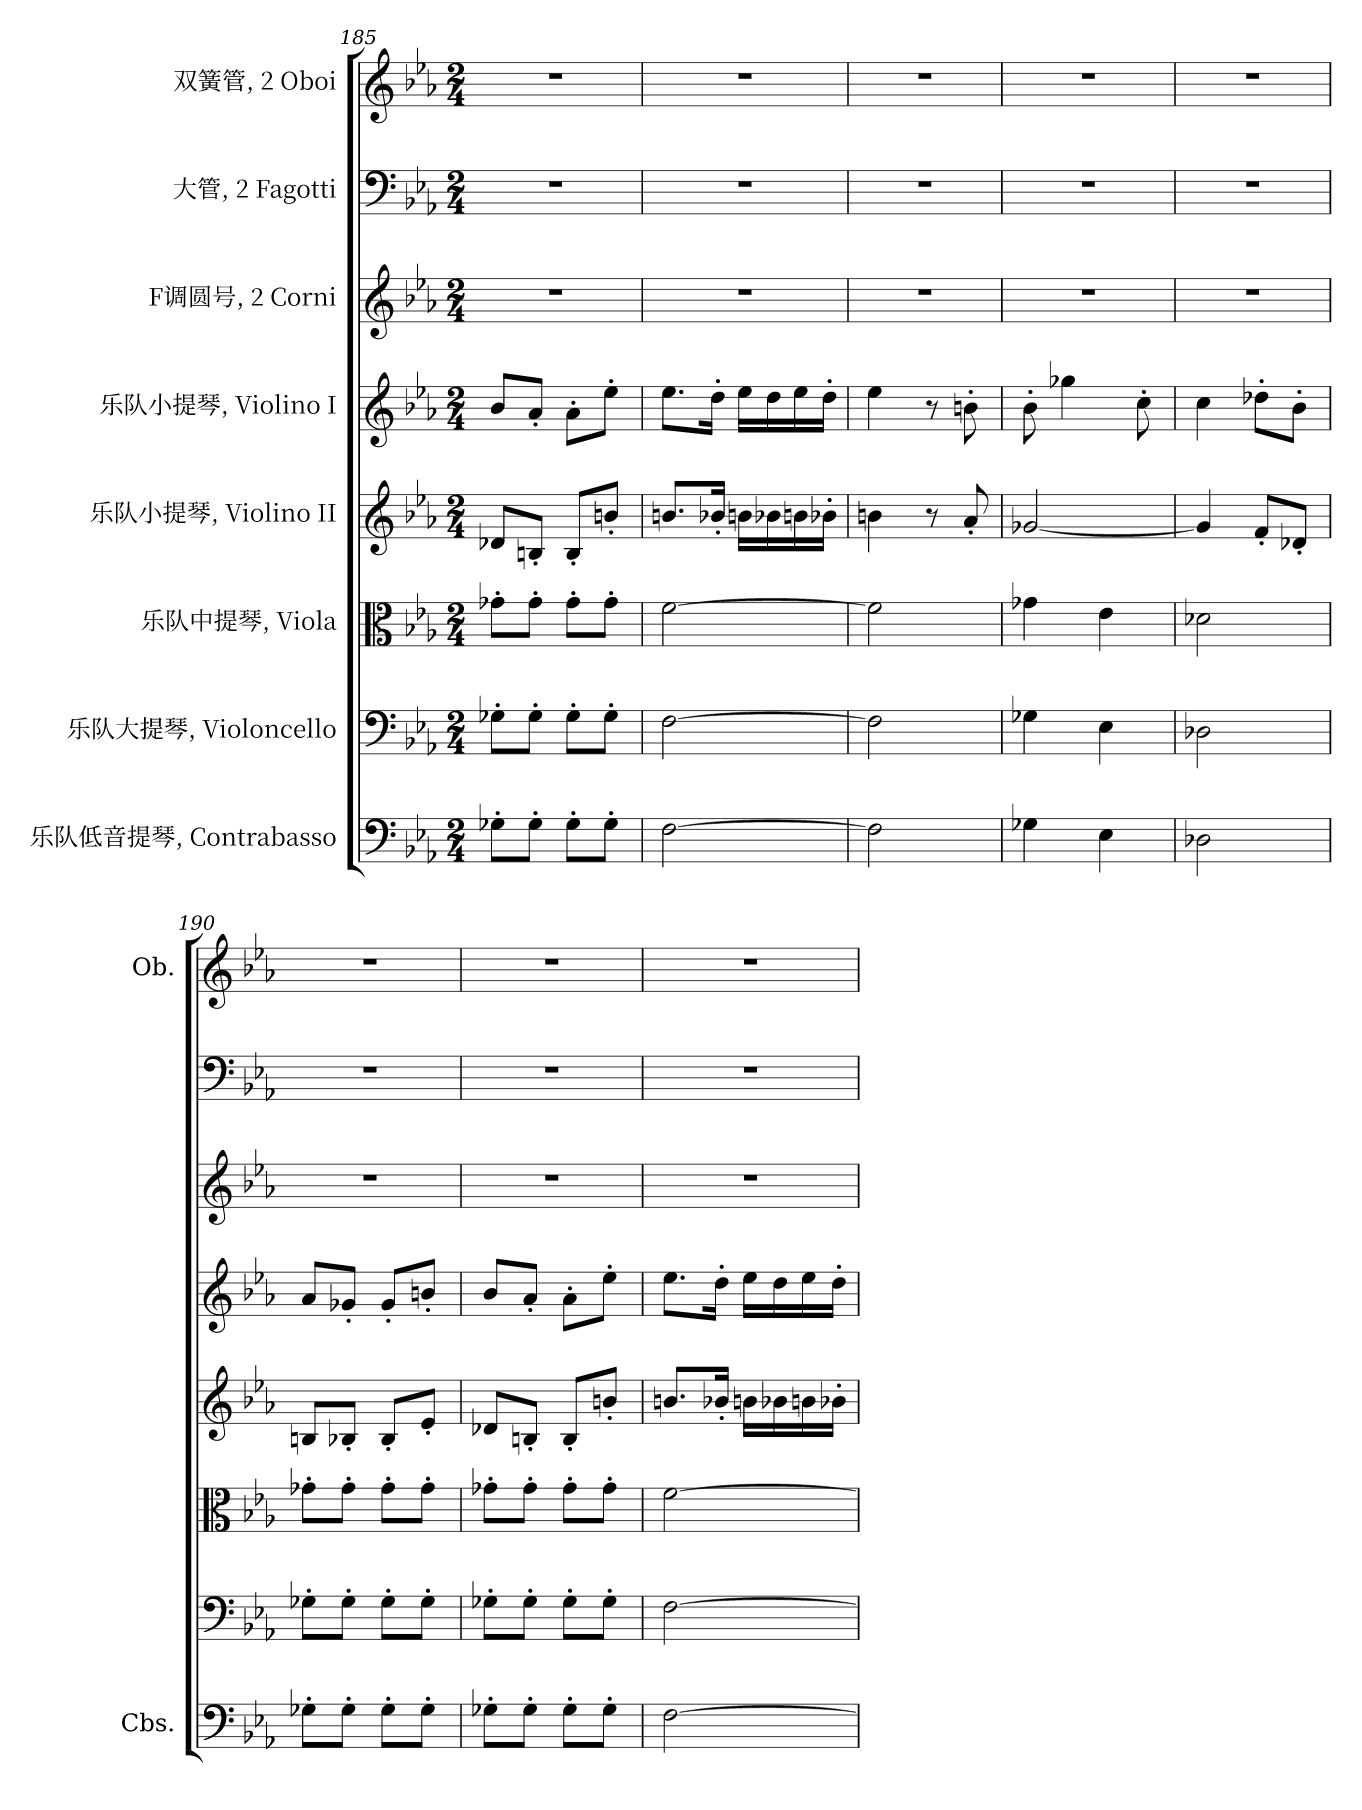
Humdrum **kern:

**kern	**kern	**kern	**kern	**kern	**kern	**kern	**kern
*part8	*part7	*part6	*part5	*part4	*part3	*part2	*part1
*staff8	*staff7	*staff6	*staff5	*staff4	*staff3	*staff2	*staff1
*I"乐队低音提琴, Contrabasso	*I"乐队大提琴, Violoncello	*I"乐队中提琴, Viola	*I"乐队小提琴, Violino II	*I"乐队小提琴, Violino I	*I"F调圆号, 2 Corni	*I"大管, 2 Fagotti	*I"双簧管, 2 Oboi
*I'Cbs.	*	*	*	*	*	*	*I'Ob.
*clefF4	*clefF4	*clefC3	*clefG2	*clefG2	*clefG2	*clefF4	*clefG2
*ITrd7c12	*	*	*	*	*ITrd4c7	*	*
*k[b-e-a-]	*k[b-e-a-]	*k[b-e-a-]	*k[b-e-a-]	*k[b-e-a-]	*k[b-e-a-d-]	*k[b-e-a-]	*k[b-e-a-]
*M2/4	*M2/4	*M2/4	*M2/4	*M2/4	*M2/4	*M2/4	*M2/4
=185	=185	=185	=185	=185	=185	=185	=185
8GG-X'\L	8G-X'\L	8g-X'\L	8d-X/L	8b-/L	2r	2r	2r
8GG-'\J	8G-'\J	8g-'\J	8Bn'/J	8a-'/J	.	.	.
8GG-'\L	8G-'\L	8g-'\L	8B'/L	8a-'\L	.	.	.
8GG-'\J	8G-'\J	8g-'\J	8bn'/J	8ee-'\J	.	.	.
=186	=186	=186	=186	=186	=186	=186	=186
[2FF\	[2F\	[2f\	8.bn/L	8.ee-\L	2r	2r	2r
.	.	.	16b-X'/Jk	16dd'\Jk	.	.	.
.	.	.	16bn\LL	16ee-\LL	.	.	.
.	.	.	16b-X\	16dd\	.	.	.
.	.	.	16bn\	16ee-\	.	.	.
.	.	.	16b-X'\JJ	16dd'\JJ	.	.	.
!!LO:PB:g=z
=187	=187	=187	=187	=187	=187	=187	=187
2FF\]	2F\]	2f\]	4bn\	4ee-\	2r	2r	2r
.	.	.	8r	8r	.	.	.
.	.	.	8a-'/	8bn'\	.	.	.
=188	=188	=188	=188	=188	=188	=188	=188
4GG-X\	4G-X\	4g-X\	[2g-X/	8b-'\	2r	2r	2r
.	.	.	.	4gg-X\	.	.	.
4EE-\	4E-\	4e-\	.	.	.	.	.
.	.	.	.	8cc'\	.	.	.
=189	=189	=189	=189	=189	=189	=189	=189
2DD-X\	2D-X\	2d-X\	4g-/]	4cc\	2r	2r	2r
.	.	.	8f'/L	8dd-X'\L	.	.	.
.	.	.	8d-X'/J	8b-'\J	.	.	.
=190	=190	=190	=190	=190	=190	=190	=190
8GG-X'\L	8G-X'\L	8g-X'\L	8Bn/L	8a-/L	2r	2r	2r
8GG-'\J	8G-'\J	8g-'\J	8B-X'/J	8g-X'/J	.	.	.
8GG-'\L	8G-'\L	8g-'\L	8B-'/L	8g-'/L	.	.	.
8GG-'\J	8G-'\J	8g-'\J	8e-'/J	8bn'/J	.	.	.
=191	=191	=191	=191	=191	=191	=191	=191
8GG-X'\L	8G-X'\L	8g-X'\L	8d-X/L	8b-/L	2r	2r	2r
8GG-'\J	8G-'\J	8g-'\J	8Bn'/J	8a-'/J	.	.	.
8GG-'\L	8G-'\L	8g-'\L	8B'/L	8a-'\L	.	.	.
8GG-'\J	8G-'\J	8g-'\J	8bn'/J	8ee-'\J	.	.	.
=192	=192	=192	=192	=192	=192	=192	=192
[2FF\	[2F\	[2f\	8.bn/L	8.ee-\L	2r	2r	2r
.	.	.	16b-X'/Jk	16dd'\Jk	.	.	.
.	.	.	16bn\LL	16ee-\LL	.	.	.
.	.	.	16b-X\	16dd\	.	.	.
.	.	.	16bn\	16ee-\	.	.	.
.	.	.	16b-X'\JJ	16dd'\JJ	.	.	.
=	=	=	=	=	=	=	=
*-	*-	*-	*-	*-	*-	*-	*-
